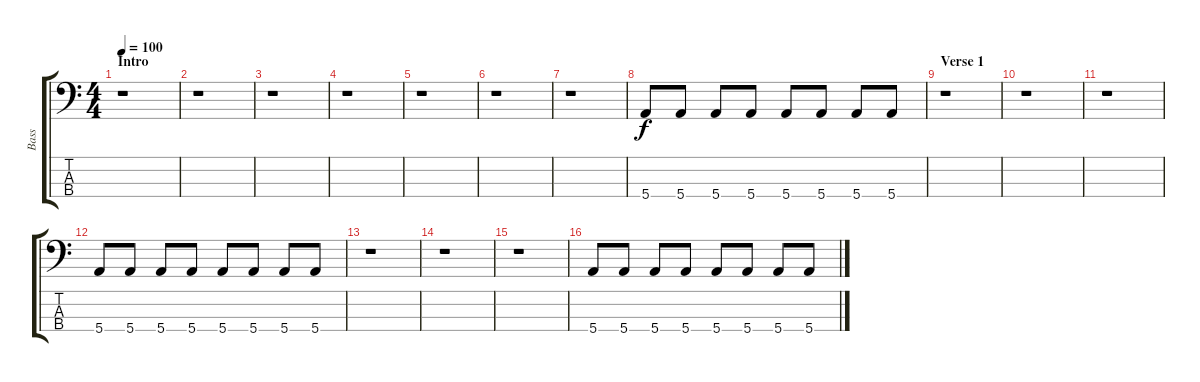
\track ("Bass" "Bass") {instrument contrabass}
\staff {score tabs}
\tuning (G2 D2 A1 E1) {hide}
\ts (4 4)
\section ("" "Intro")
\tempo 100
\clef f4
\ks c
r.1{dy f instrument contrabass} |
r.1 |
r.1 |
r.1 |
r.1 |
r.1 |
r.1 |
5.4.8 5.4.8 5.4.8 5.4.8 5.4.8 5.4.8 5.4.8 5.4.8 |
\section ("" "Verse 1")
r.1 |
r.1 |
r.1 |
5.4.8 5.4.8 5.4.8 5.4.8 5.4.8 5.4.8 5.4.8 5.4.8 |
r.1 |
r.1 |
r.1 |
5.4.8 5.4.8 5.4.8 5.4.8 5.4.8 5.4.8 5.4.8 5.4.8
